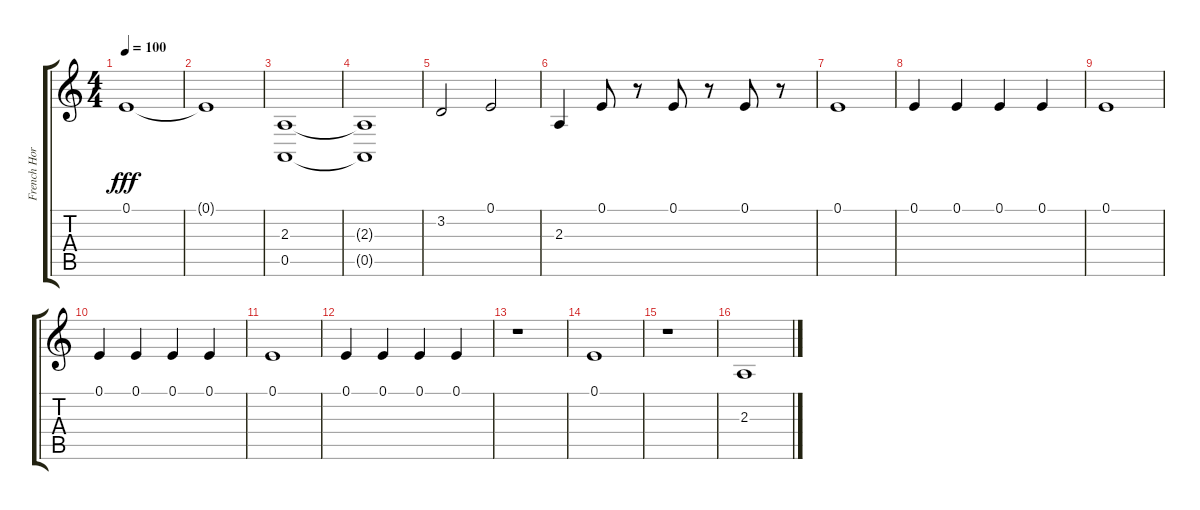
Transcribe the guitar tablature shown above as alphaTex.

\track ("French Horn" "French Hor") {instrument frenchhorn}
\staff {score tabs}
\tuning (E4 B3 G3 D3 A2 E2) {hide}
\ts (4 4)
\tempo 100
\clef g2
\ks c
0.1.1{dy fff} |
0.1{t}.1 |
(2.3 0.5).1 |
(2.3{t} 0.5{t}).1 |
3.2.2 0.1.2 |
2.3.4 0.1.8 r.8 0.1.8 r.8 0.1.8 r.8 |
0.1.1 |
0.1.4 0.1.4 0.1.4 0.1.4 |
0.1.1 |
0.1.4 0.1.4 0.1.4 0.1.4 |
0.1.1 |
0.1.4 0.1.4 0.1.4 0.1.4 |
r.1 |
0.1.1 |
r.1 |
2.3.1
